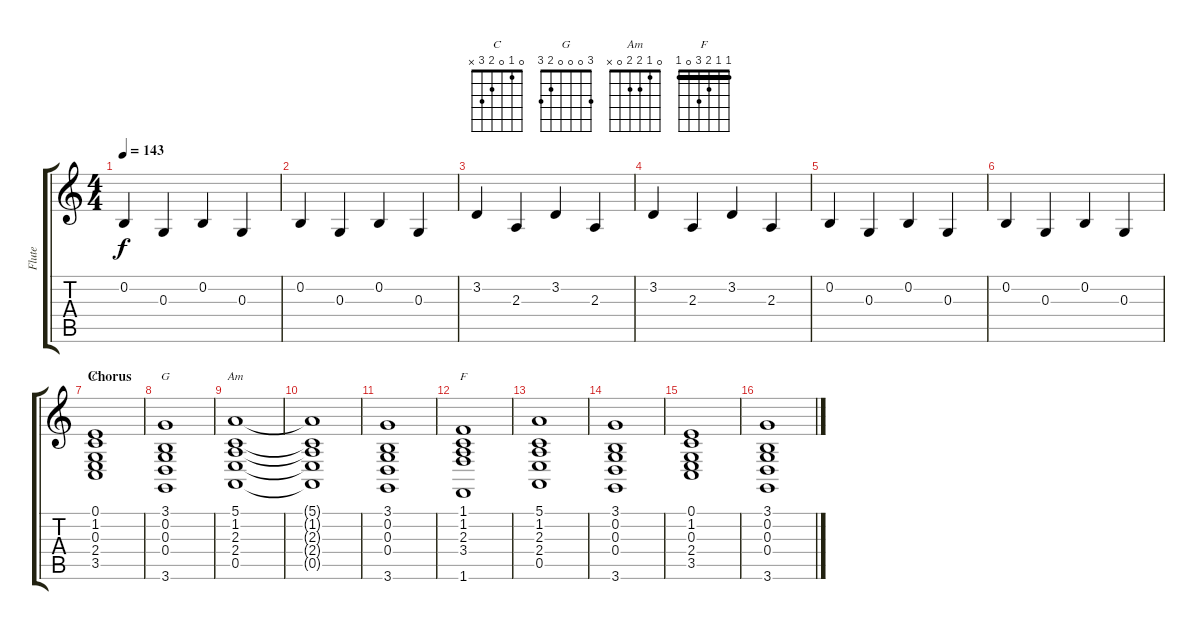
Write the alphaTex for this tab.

\track ("Flute" "Flute") {instrument piccolo}
\staff {score tabs}
\tuning (E4 B3 G3 D3 A2 E2) {hide}
\chord ("C" 0 1 0 2 3 x)
\chord ("G" 3 0 0 0 2 3)
\chord ("Am" 0 1 2 2 0 x)
\chord ("F" 1 1 2 3 0 1) {barre 1}
\ts (4 4)
\tempo 143
\clef g2
\ks c
0.2.4{dy f} 0.3.4 0.2.4 0.3.4 |
0.2.4 0.3.4 0.2.4 0.3.4 |
3.2.4 2.3.4 3.2.4 2.3.4 |
3.2.4 2.3.4 3.2.4 2.3.4 |
0.2.4 0.3.4 0.2.4 0.3.4 |
0.2.4 0.3.4 0.2.4 0.3.4 |
\section ("" "Chorus")
(0.1 1.2 0.3 2.4 3.5).1{ch "C"} |
(3.1 0.2 0.3 0.4 3.6).1{ch "G"} |
(5.1 1.2 2.3 2.4 0.5).1{ch "Am"} |
(5.1{t} 1.2{t} 2.3{t} 2.4{t} 0.5{t}).1 |
(3.1 0.2 0.3 0.4 3.6).1 |
(1.1 1.2 2.3 3.4 1.6).1{ch "F"} |
(5.1 1.2 2.3 2.4 0.5).1 |
(3.1 0.2 0.3 0.4 3.6).1 |
(0.1 1.2 0.3 2.4 3.5).1 |
(3.1 0.2 0.3 0.4 3.6).1
